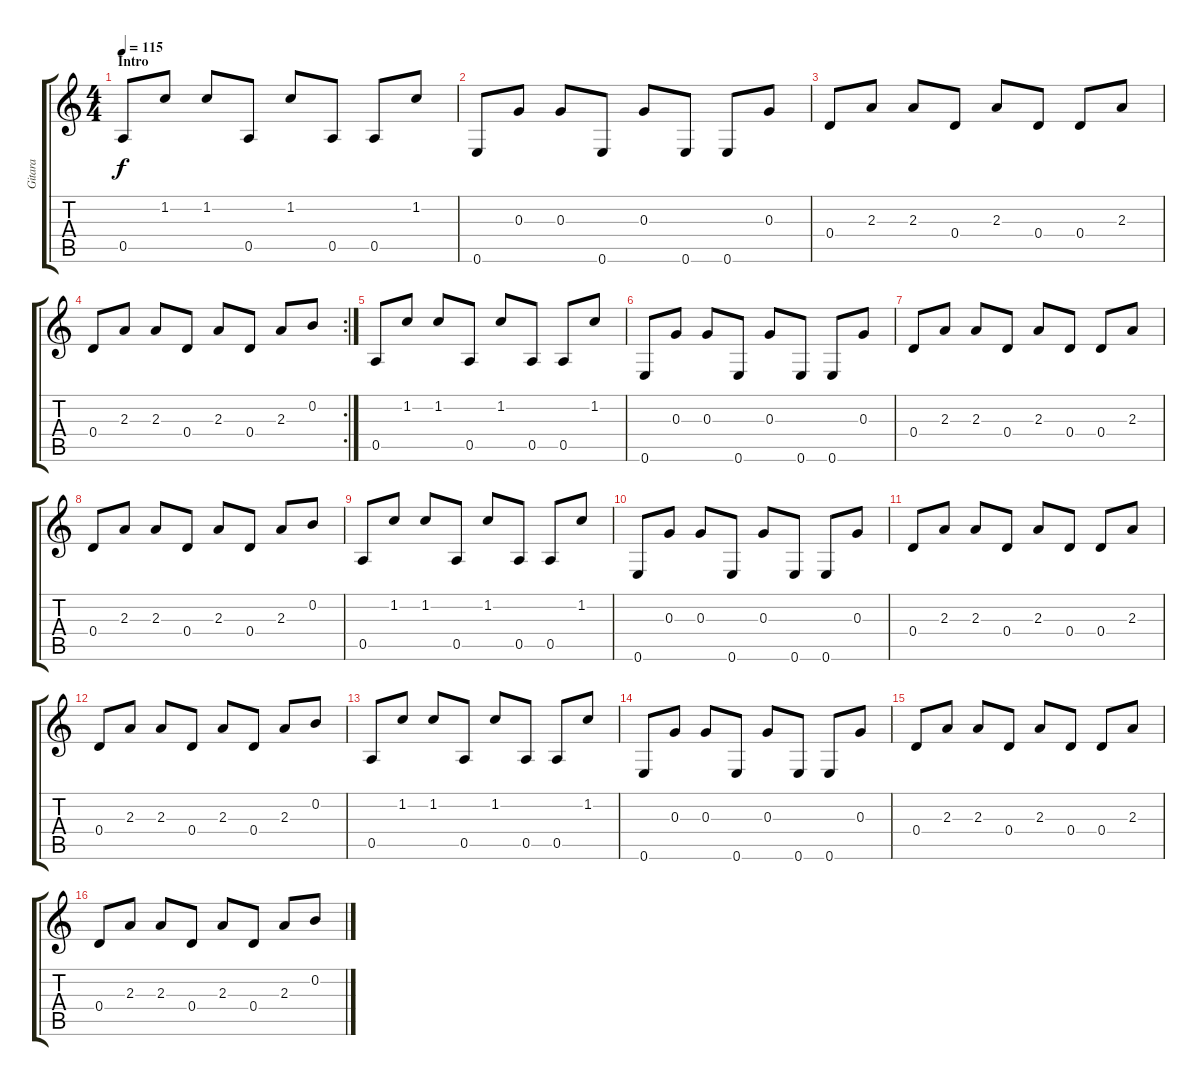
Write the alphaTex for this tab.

\track ("Gitara" "Gitara") {instrument overdrivenguitar}
\staff {score tabs}
\tuning (E4 B3 G3 D3 A2 E2) {hide}
\ts (4 4)
\section ("" "Intro")
\tempo 115
\clef g2
\ks c
0.5.8{dy f instrument overdrivenguitar} 1.2.8 1.2.8 0.5.8 1.2.8 0.5.8 0.5.8 1.2.8 |
0.6.8 0.3.8 0.3.8 0.6.8 0.3.8 0.6.8 0.6.8 0.3.8 |
0.4.8 2.3.8 2.3.8 0.4.8 2.3.8 0.4.8 0.4.8 2.3.8 |
\rc 2
0.4.8 2.3.8 2.3.8 0.4.8 2.3.8 0.4.8 2.3.8 0.2.8 |
0.5.8 1.2.8 1.2.8 0.5.8 1.2.8 0.5.8 0.5.8 1.2.8 |
0.6.8 0.3.8 0.3.8 0.6.8 0.3.8 0.6.8 0.6.8 0.3.8 |
0.4.8 2.3.8 2.3.8 0.4.8 2.3.8 0.4.8 0.4.8 2.3.8 |
0.4.8 2.3.8 2.3.8 0.4.8 2.3.8 0.4.8 2.3.8 0.2.8 |
0.5.8 1.2.8 1.2.8 0.5.8 1.2.8 0.5.8 0.5.8 1.2.8 |
0.6.8 0.3.8 0.3.8 0.6.8 0.3.8 0.6.8 0.6.8 0.3.8 |
0.4.8 2.3.8 2.3.8 0.4.8 2.3.8 0.4.8 0.4.8 2.3.8 |
0.4.8 2.3.8 2.3.8 0.4.8 2.3.8 0.4.8 2.3.8 0.2.8 |
0.5.8 1.2.8 1.2.8 0.5.8 1.2.8 0.5.8 0.5.8 1.2.8 |
0.6.8 0.3.8 0.3.8 0.6.8 0.3.8 0.6.8 0.6.8 0.3.8 |
0.4.8 2.3.8 2.3.8 0.4.8 2.3.8 0.4.8 0.4.8 2.3.8 |
0.4.8 2.3.8 2.3.8 0.4.8 2.3.8 0.4.8 2.3.8 0.2.8
